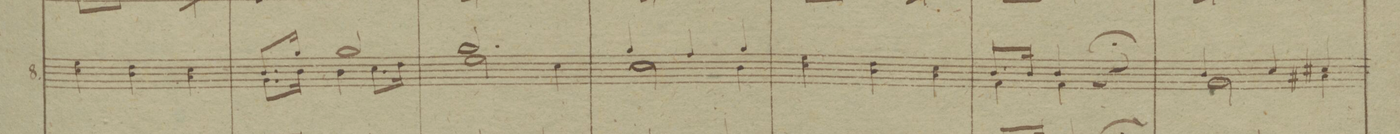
**kern	**dynam
*I"8.	*
*clefG2	*
*k[b-]	*
*M3/4	*
4b-\ 4dd	.
4a\ 4cc	.
4g\ 4b-	.
=182	=182
*^	*
8.a/L	8.f\L	.
16ff/Jk	16a\Jk	.
2ff/	4a\	.
.	8.b-\L	.
.	16cc\Jk	.
=183	=183	=183
2.ff/	2dd\	.
.	4b-\	.
=184	=184	=184
4ff/	2b-\	.
4ee/	.	.
4ff/	4a\	.
*v	*v	*
=185	=185
4b-\ 4dd	.
4a\ 4cc	.
4g\ 4b-	.
=186	=186
*^	*
8.a/L	4e\	.
16a/Jk	.	.
4a/	4e\	.
4r;	4ryy	.
=187	=187	=187
*	*2\right	*
4a/	2f\	.
4b-/	.	.
4bX/	4g#X\	.
=188	=188	=188
*-	*-	*-
